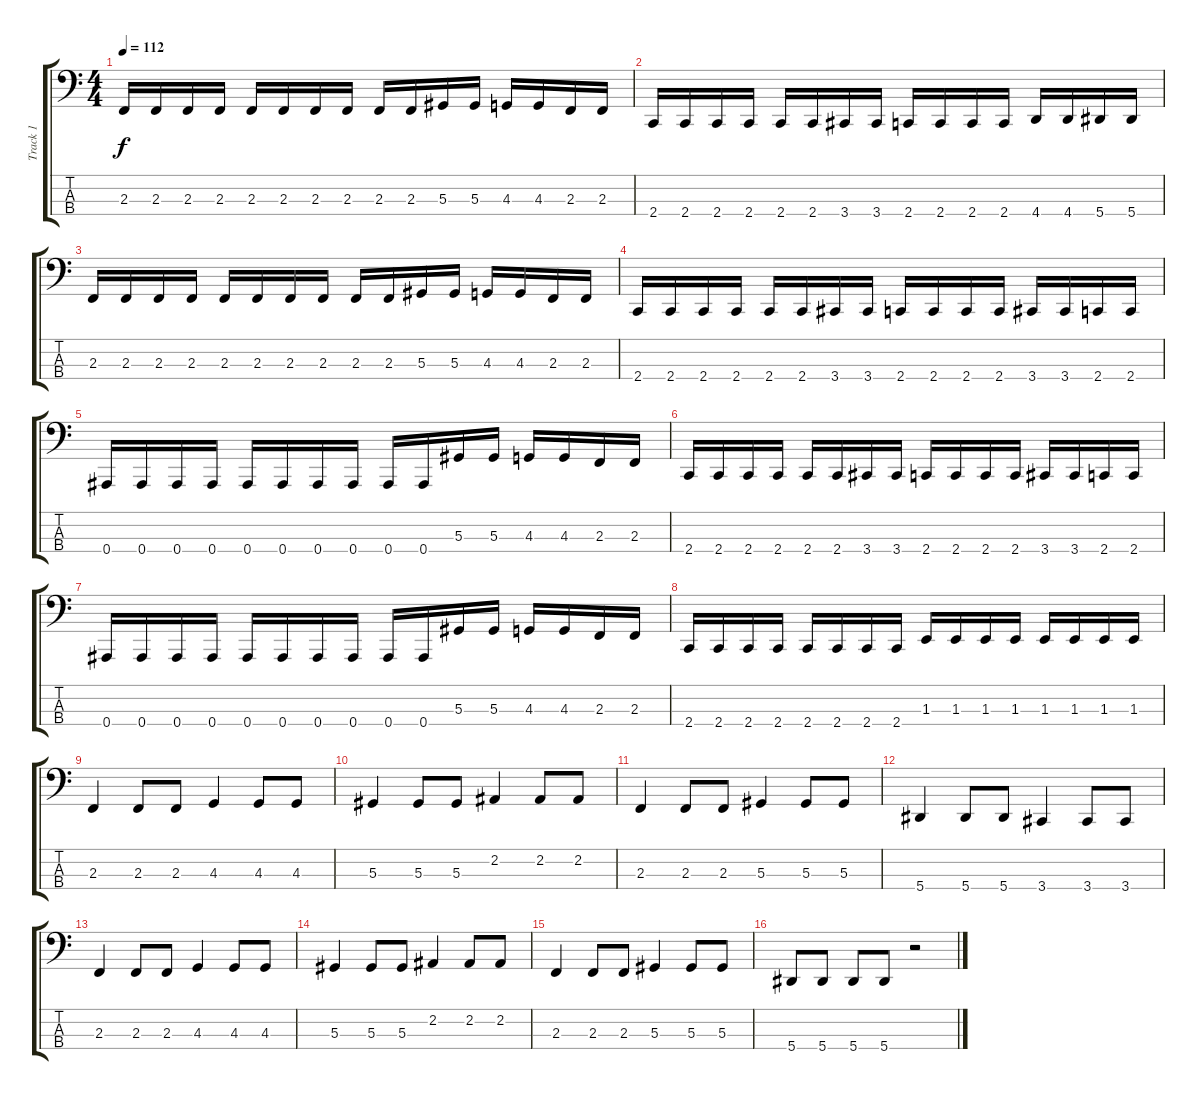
\track ("Track 1" "Track 1") {instrument electricbassfinger}
\staff {score tabs}
\tuning (Db2 Ab1 Eb1 Bb0) {hide}
\ts (4 4)
\tempo 112
\clef f4
\ks c
2.3.16{dy f} 2.3.16 2.3.16 2.3.16 2.3.16 2.3.16 2.3.16 2.3.16 2.3.16 2.3.16 5.3.16 5.3.16 4.3.16 4.3.16 2.3.16 2.3.16 |
2.4.16 2.4.16 2.4.16 2.4.16 2.4.16 2.4.16 3.4.16 3.4.16 2.4.16 2.4.16 2.4.16 2.4.16 4.4.16 4.4.16 5.4.16 5.4.16 |
2.3.16 2.3.16 2.3.16 2.3.16 2.3.16 2.3.16 2.3.16 2.3.16 2.3.16 2.3.16 5.3.16 5.3.16 4.3.16 4.3.16 2.3.16 2.3.16 |
2.4.16 2.4.16 2.4.16 2.4.16 2.4.16 2.4.16 3.4.16 3.4.16 2.4.16 2.4.16 2.4.16 2.4.16 3.4.16 3.4.16 2.4.16 2.4.16 |
0.4.16 0.4.16 0.4.16 0.4.16 0.4.16 0.4.16 0.4.16 0.4.16 0.4.16 0.4.16 5.3.16 5.3.16 4.3.16 4.3.16 2.3.16 2.3.16 |
2.4.16 2.4.16 2.4.16 2.4.16 2.4.16 2.4.16 3.4.16 3.4.16 2.4.16 2.4.16 2.4.16 2.4.16 3.4.16 3.4.16 2.4.16 2.4.16 |
0.4.16 0.4.16 0.4.16 0.4.16 0.4.16 0.4.16 0.4.16 0.4.16 0.4.16 0.4.16 5.3.16 5.3.16 4.3.16 4.3.16 2.3.16 2.3.16 |
2.4.16 2.4.16 2.4.16 2.4.16 2.4.16 2.4.16 2.4.16 2.4.16 1.3.16 1.3.16 1.3.16 1.3.16 1.3.16 1.3.16 1.3.16 1.3.16 |
2.3.4 2.3.8 2.3.8 4.3.4 4.3.8 4.3.8 |
5.3.4 5.3.8 5.3.8 2.2.4 2.2.8 2.2.8 |
2.3.4 2.3.8 2.3.8 5.3.4 5.3.8 5.3.8 |
5.4.4 5.4.8 5.4.8 3.4.4 3.4.8 3.4.8 |
2.3.4 2.3.8 2.3.8 4.3.4 4.3.8 4.3.8 |
5.3.4 5.3.8 5.3.8 2.2.4 2.2.8 2.2.8 |
2.3.4 2.3.8 2.3.8 5.3.4 5.3.8 5.3.8 |
5.4.8 5.4.8 5.4.8 5.4.8 r.2
